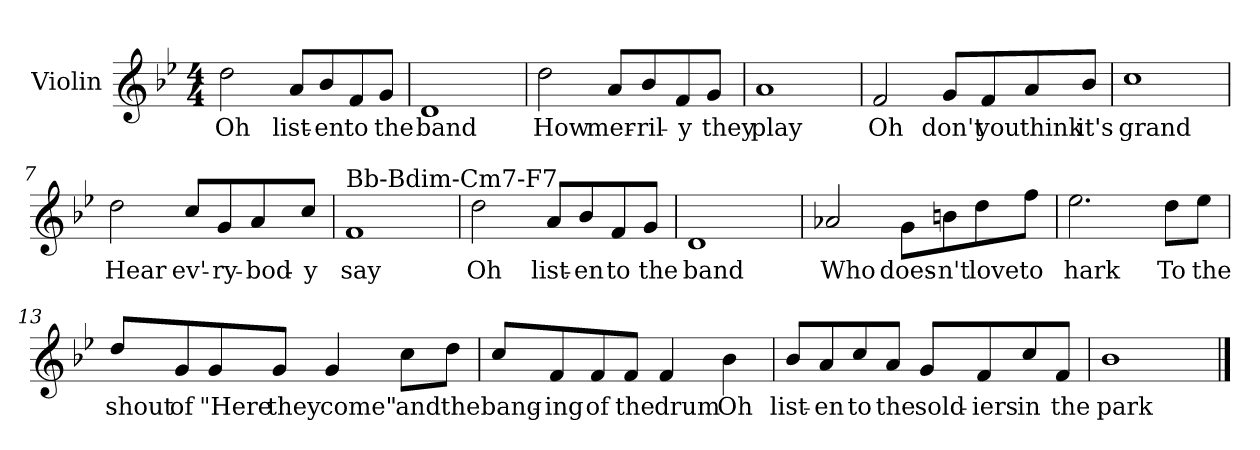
**kern	**text
*part1	*part1
*staff1	*staff1
*I"Violin	*
*I'Vln	*
*clefG2	*
*k[b-e-]	*
*B-:	*
*M4/4	*
=1	=1
2dd\	Oh
8a/L	list-
8b-/	-en
8f/	to
8g/J	the
=2	=2
1d	band
=3	=3
2dd\	How
8a/L	mer-
8b-/	-ril-
8f/	-y
8g/J	they
=4	=4
1a	play
!!LO:LB:g=z
=5	=5
2f/	Oh
8g/L	don't
8f/	you
8a/	think
8b-/J	it's
=6	=6
1cc	grand
=7	=7
2dd\	Hear
8cc/L	ev'-
8g/	-ry-
8a/	-bod-
8cc/J	-y
=8	=8
!LO:TX:a:t=Bb-Bdim-Cm7-F7	!
1f	say
!!LO:LB:g=z
=9	=9
2dd\	Oh
8a/L	list-
8b-/	-en
8f/	to
8g/J	the
=10	=10
1d	band
=11	=11
2a-X/	Who
8g\L	does-
8bn\	-n't
8dd\	love
8ff\J	to
=12	=12
2.ee-\	hark
8dd\L	To
8ee-\J	the
!!LO:LB:g=z
=13	=13
8dd/L	shout
8g/	of
8g/	"Here
8g/J	they
4g/	come"
8cc\L	and
8dd\J	the
=14	=14
8cc/L	bang-
8f/	-ing
8f/	of
8f/J	the
4f/	drum
4b-\	Oh
=15	=15
8b-/L	list-
8a/	-en
8cc/	to
8a/J	the
8g/L	sold-
8f/	-iers
8cc/	in
8f/J	the
!!LO:LB:g=z
=16	=16
1b-	park
==	==
*-	*-
